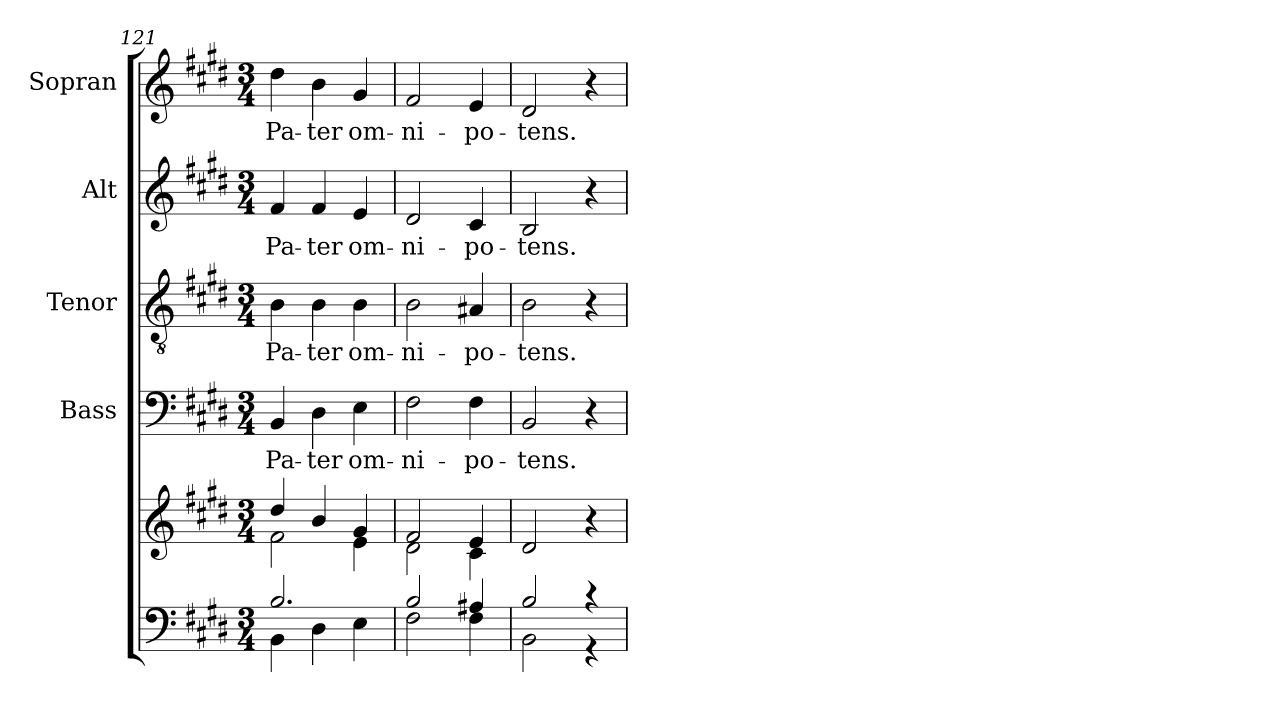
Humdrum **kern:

**kern	**kern	**kern	**text	**kern	**text	**kern	**text	**kern	**text
*part5	*part5	*part4	*part4	*part3	*part3	*part2	*part2	*part1	*part1
*staff6	*staff5	*staff4	*staff4	*staff3	*staff3	*staff2	*staff2	*staff1	*staff1
*	*	*I"Bass	*	*I"Tenor	*	*I"Alt	*	*I"Sopran	*
*	*	*I'B.	*	*I'T.	*	*I'A.	*	*I'S.	*
*clefF4	*clefG2	*clefF4	*	*clefGv2	*	*clefG2	*	*clefG2	*
*k[f#c#g#d#]	*k[f#c#g#d#]	*k[f#c#g#d#]	*	*k[f#c#g#d#]	*	*k[f#c#g#d#]	*	*k[f#c#g#d#]	*
*E:	*E:	*E:	*	*E:	*	*E:	*	*E:	*
*M3/4	*M3/4	*M3/4	*	*M3/4	*	*M3/4	*	*M3/4	*
=121	=121	=121	=121	=121	=121	=121	=121	=121	=121
*^	*^	*	*	*	*	*	*	*	*
!	!	!	!	!	!LO:LY:b	!	!LO:LY:b	!	!LO:LY:b	!	!LO:LY:b
2.B/	4BB\	4dd#/	2f#\	4BB/	Pa-	4B\	Pa-	4f#/	Pa-	4dd#\	Pa-
!	!	!	!	!	!LO:LY:b	!	!LO:LY:b	!	!LO:LY:b	!	!LO:LY:b
.	4D#\	4b/	.	4D#\	-ter	4B\	-ter	4f#/	-ter	4b\	-ter
!	!	!	!	!	!LO:LY:b	!	!LO:LY:b	!	!LO:LY:b	!	!LO:LY:b
.	4E\	4g#/	4e\	4E\	om-	4B\	om-	4e/	om-	4g#/	om-
=122	=122	=122	=122	=122	=122	=122	=122	=122	=122	=122	=122
!	!	!	!	!	!LO:LY:b	!	!LO:LY:b	!	!LO:LY:b	!	!LO:LY:b
2B/	2F#\	2f#/	2d#\	2F#\	-ni-	2B\	-ni-	2d#/	-ni-	2f#/	-ni-
!	!	!	!	!	!LO:LY:b	!	!LO:LY:b	!	!LO:LY:b	!	!LO:LY:b
4A#X/	4F#\	4e/	4c#\	4F#\	-po-	4A#X/	-po-	4c#/	-po-	4e/	-po-
=123	=123	=123	=123	=123	=123	=123	=123	=123	=123	=123	=123
!	!	!	!	!	!LO:LY:b	!	!LO:LY:b	!	!LO:LY:b	!	!LO:LY:b
*	*	*v	*v	*	*	*	*	*	*	*	*
2B/	2BB\	2d#/	2BB/	-tens.	2B\	-tens.	2B/	-tens.	2d#/	-tens.
4r	4r	4r	4r	.	4r	.	4r	.	4r	.
*v	*v	*	*	*	*	*	*	*	*	*
=	=	=	=	=	=	=	=	=	=
*-	*-	*-	*-	*-	*-	*-	*-	*-	*-
